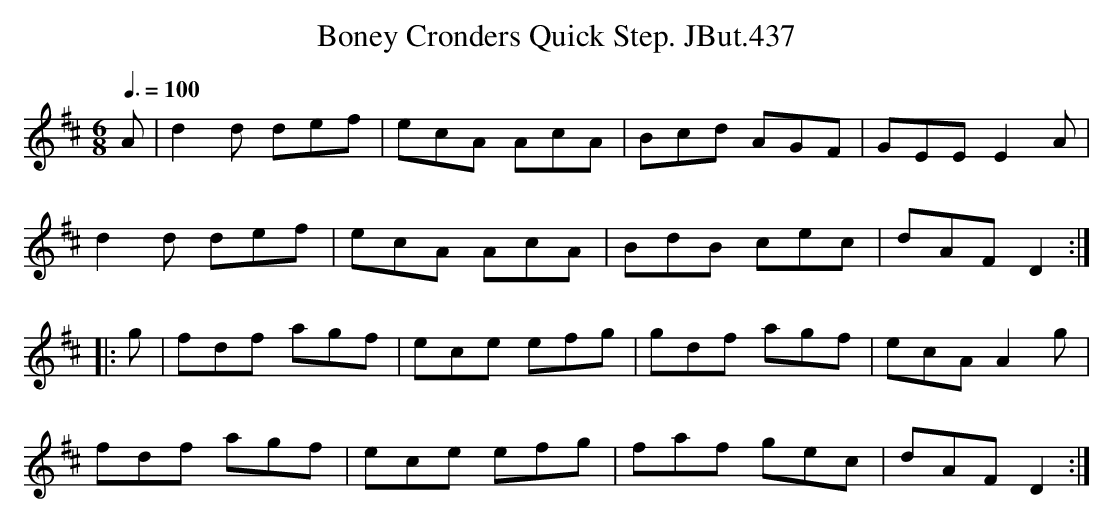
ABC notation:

X:1
T:Boney Cronders Quick Step. JBut.437
M:6/8
L:1/8
Q:3/8=100
K:D
A|d2d def|ecA AcA|Bcd AGF|GEE E2A|
d2d def|ecA AcA|BdB cec|dAF D2:|
|:g|fdf agf|ece efg|gdf agf|ecA A2g|
fdf agf|ece efg|faf gec|dAF D2:|
